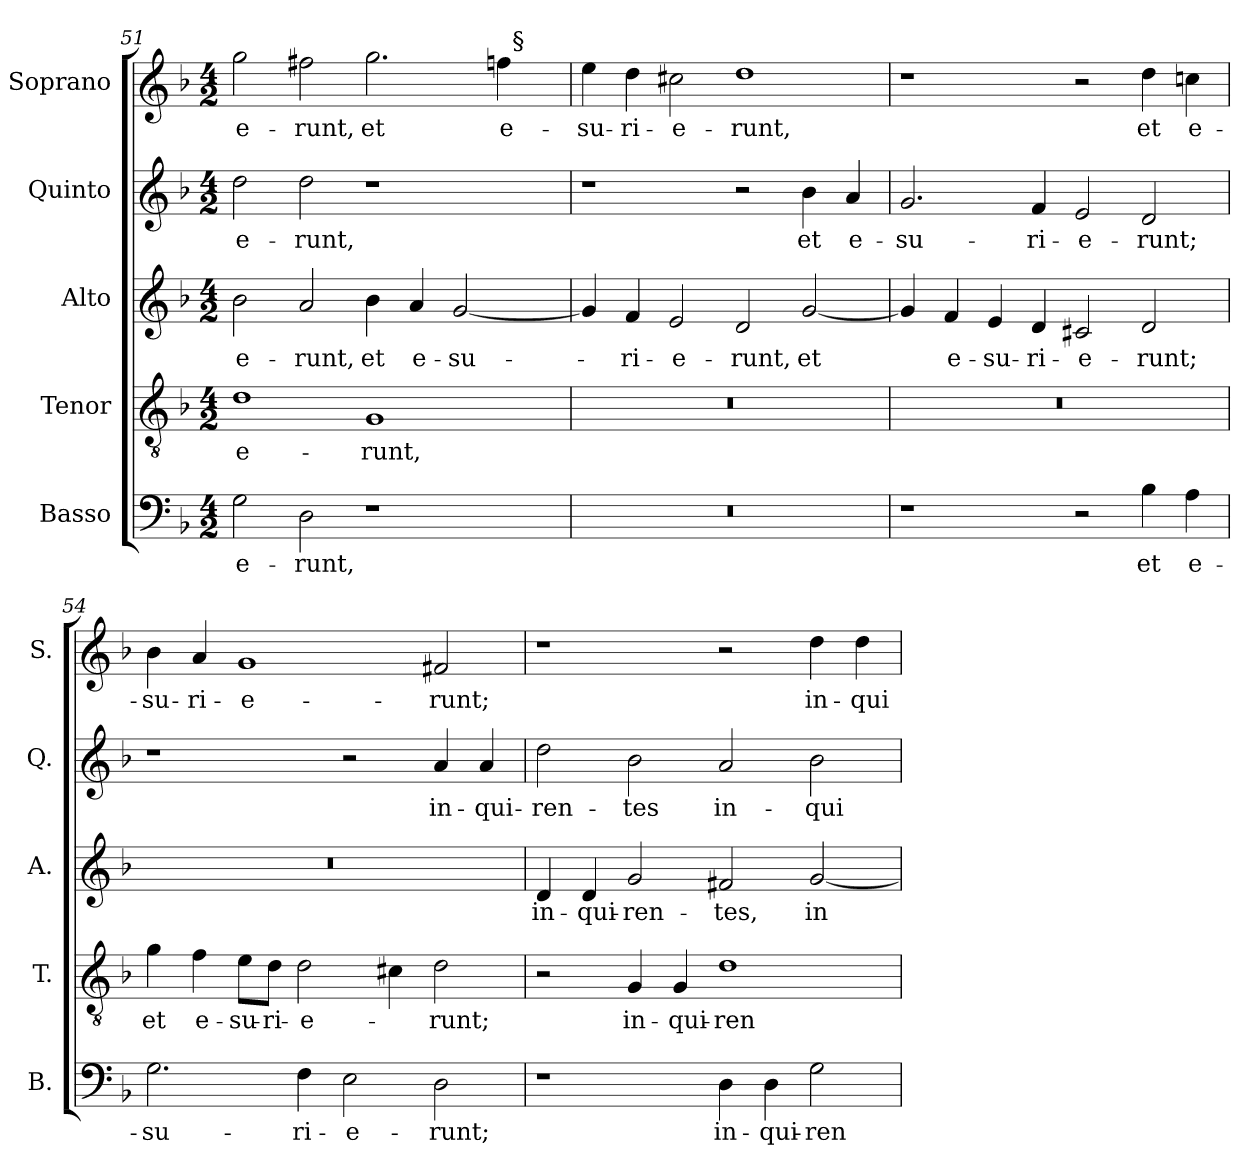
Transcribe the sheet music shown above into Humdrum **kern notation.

**kern	**text	**kern	**text	**kern	**text	**kern	**text	**kern	**text
*part5	*part5	*part4	*part4	*part3	*part3	*part2	*part2	*part1	*part1
*staff5	*staff5	*staff4	*staff4	*staff3	*staff3	*staff2	*staff2	*staff1	*staff1
*I"Basso	*	*I"Tenor	*	*I"Alto	*	*I"Quinto	*	*I"Soprano	*
*I'B.	*	*I'T.	*	*I'A.	*	*I'Q.	*	*I'S.	*
*clefF4	*	*clefGv2	*	*clefG2	*	*clefG2	*	*clefG2	*
*	*	*ITrd7c12	*	*	*	*	*	*	*
*k[b-]	*	*k[b-]	*	*k[b-]	*	*k[b-]	*	*k[b-]	*
*F:	*	*F:	*	*F:	*	*F:	*	*F:	*
*M4/2	*	*M4/2	*	*M4/2	*	*M4/2	*	*M4/2	*
=51	=51	=51	=51	=51	=51	=51	=51	=51	=51
!	!LO:LY:b:color=#000000	!	!	!	!	!	!	!	!
!	!	!	!LO:LY:b:color=#000000	!	!	!	!	!	!
!	!	!	!	!	!LO:LY:b:color=#000000	!	!	!	!
!	!	!	!	!	!	!	!LO:LY:b:color=#000000	!	!
!	!	!	!	!	!	!	!	!	!LO:LY:b:color=#000000
*	*	*	*	*	*	*	*	*^	*
2Gi\	-e-	1Di	-e-	2b-i\	-e-	2ddi\	-e-	2ggi\	1ryy	-e-
!	!LO:LY:b:color=#000000	!	!	!	!	!	!	!	!	!
!	!	!	!	!	!LO:LY:b:color=#000000	!	!	!	!	!
!	!	!	!	!	!	!	!LO:LY:b:color=#000000	!	!	!
!	!	!	!	!	!	!	!	!	!	!LO:LY:b:color=#000000
2Di\	-runt,	.	.	2ai/	-runt,	2ddi\	-runt,	2ff#Xi\	.	-runt,
!	!	!	!LO:LY:b:color=#000000	!	!	!	!	!	!	!
!	!	!	!	!	!LO:LY:b:color=#000000	!	!	!	!	!
!	!	!	!	!	!	!	!	!	!	!LO:LY:b:color=#000000
1r	.	1GGi	-runt,	4b-i\	et	1r	.	2.ggi\	2ryy	et
!	!	!	!	!	!LO:LY:b:color=#000000	!	!	!	!	!
.	.	.	.	4ai/	e-	.	.	.	.	.
!	!	!	!	!	!LO:LY:b:color=#000000	!	!	!	!	!
.	.	.	.	[2gi/	-su-	.	.	.	4ryy	.
!	!	!	!	!	!	!	!	!	!	!LO:LY:b:color=#000000
.	.	.	.	.	.	.	.	4ffi\	32ryy	e-
.	.	.	.	.	.	.	.	.	256ryy	.
!	!	!	!	!	!	!	!	!	!LO:TX:a:t=§	!
.	.	.	.	.	.	.	.	.	8ryy	.
.	.	.	.	.	.	.	.	.	16ryy	.
.	.	.	.	.	.	.	.	.	64..ryy	.
!!LO:PB:g=z
=52	=52	=52	=52	=52	=52	=52	=52	=52	=52	=52
!LO:N:vis=1	!	!LO:N:vis=1	!	!	!	!	!	!	!	!
*	*	*	*	*	*	*	*	*v	*v	*
*	*	*	*	*	*	*	*	*^	*
!	!	!	!	!	!	!	!	!	!	!LO:LY:b:color=#000000
*	*	*	*	*	*	*	*	*v	*v	*
0r	.	0r	.	4gi/]	.	1r	.	4eei\	-su-
!	!	!	!	!	!LO:LY:b:color=#000000	!	!	!	!
!	!	!	!	!	!	!	!	!	!LO:LY:b:color=#000000
.	.	.	.	4fi/	-ri-	.	.	4ddi\	-ri-
!	!	!	!	!	!LO:LY:b:color=#000000	!	!	!	!
!	!	!	!	!	!	!	!	!	!LO:LY:b:color=#000000
.	.	.	.	2ei/	-e-	.	.	2cc#Xi\	-e-
!	!	!	!	!	!LO:LY:b:color=#000000	!	!	!	!
!	!	!	!	!	!	!	!	!	!LO:LY:b:color=#000000
.	.	.	.	2di/	-runt,	2r	.	1ddi	-runt,
!	!	!	!	!	!LO:LY:b:color=#000000	!	!	!	!
!	!	!	!	!	!	!	!LO:LY:b:color=#000000	!	!
.	.	.	.	[2gi/	et	4b-i\	et	.	.
!	!	!	!	!	!	!	!LO:LY:b:color=#000000	!	!
.	.	.	.	.	.	4ai/	e-	.	.
=53	=53	=53	=53	=53	=53	=53	=53	=53	=53
!	!	!LO:N:vis=1	!	!	!	!	!	!	!
!	!	!	!	!	!	!	!LO:LY:b:color=#000000	!	!
1r	.	0r	.	4gi/]	.	2.gi/	-su-	1r	.
!	!	!	!	!	!LO:LY:b:color=#000000	!	!	!	!
.	.	.	.	4fi/	e-	.	.	.	.
!	!	!	!	!	!LO:LY:b:color=#000000	!	!	!	!
.	.	.	.	4ei/	-su-	.	.	.	.
!	!	!	!	!	!LO:LY:b:color=#000000	!	!	!	!
!	!	!	!	!	!	!	!LO:LY:b:color=#000000	!	!
.	.	.	.	4di/	-ri-	4fi/	-ri-	.	.
!	!	!	!	!	!LO:LY:b:color=#000000	!	!	!	!
!	!	!	!	!	!	!	!LO:LY:b:color=#000000	!	!
2r	.	.	.	2c#Xi/	-e-	2ei/	-e-	2r	.
!	!LO:LY:b:color=#000000	!	!	!	!	!	!	!	!
!	!	!	!	!	!LO:LY:b:color=#000000	!	!	!	!
!	!	!	!	!	!	!	!LO:LY:b:color=#000000	!	!
!	!	!	!	!	!	!	!	!	!LO:LY:b:color=#000000
4B-i\	et	.	.	2di/	-runt;	2di/	-runt;	4ddi\	et
!	!LO:LY:b:color=#000000	!	!	!	!	!	!	!	!
!	!	!	!	!	!	!	!	!	!LO:LY:b:color=#000000
4Ai\	e-	.	.	.	.	.	.	4ccni\	e-
=54	=54	=54	=54	=54	=54	=54	=54	=54	=54
!	!LO:LY:b:color=#000000	!	!	!	!	!	!	!	!
!	!	!	!LO:LY:b:color=#000000	!LO:N:vis=1	!	!	!	!	!
!	!	!	!	!	!	!	!	!	!LO:LY:b:color=#000000
2.Gi\	-su-	4Gi\	et	0r	.	1r	.	4b-i\	-su-
!	!	!	!LO:LY:b:color=#000000	!	!	!	!	!	!
!	!	!	!	!	!	!	!	!	!LO:LY:b:color=#000000
.	.	4Fi\	e-	.	.	.	.	4ai/	-ri-
!	!	!	!LO:LY:b:color=#000000	!	!	!	!	!	!
!	!	!	!	!	!	!	!	!	!LO:LY:b:color=#000000
.	.	8Ei\L	-su-	.	.	.	.	1gi	-e-
!	!	!	!LO:LY:b:color=#000000	!	!	!	!	!	!
.	.	8Di\J	-ri-	.	.	.	.	.	.
!	!LO:LY:b:color=#000000	!	!	!	!	!	!	!	!
!	!	!	!LO:LY:b:color=#000000	!	!	!	!	!	!
4Fi\	-ri-	2Di\	-e-	.	.	.	.	.	.
!	!LO:LY:b:color=#000000	!	!	!	!	!	!	!	!
2Ei\	-e-	.	.	.	.	2r	.	.	.
.	.	4C#Xi\	.	.	.	.	.	.	.
!	!LO:LY:b:color=#000000	!	!	!	!	!	!	!	!
!	!	!	!LO:LY:b:color=#000000	!	!	!	!	!	!
!	!	!	!	!	!	!	!LO:LY:b:color=#000000	!	!
!	!	!	!	!	!	!	!	!	!LO:LY:b:color=#000000
2Di\	-runt;	2Di\	-runt;	.	.	4ai/	in-	2f#Xi/	-runt;
!	!	!	!	!	!	!	!LO:LY:b:color=#000000	!	!
.	.	.	.	.	.	4ai/	-qui-	.	.
=55	=55	=55	=55	=55	=55	=55	=55	=55	=55
!	!	!	!	!	!LO:LY:b:color=#000000	!	!	!	!
!	!	!	!	!	!	!	!LO:LY:b:color=#000000	!	!
1r	.	2r	.	4di/	in-	2ddi\	-ren-	1r	.
!	!	!	!	!	!LO:LY:b:color=#000000	!	!	!	!
.	.	.	.	4di/	-qui-	.	.	.	.
!	!	!	!LO:LY:b:color=#000000	!	!	!	!	!	!
!	!	!	!	!	!LO:LY:b:color=#000000	!	!	!	!
!	!	!	!	!	!	!	!LO:LY:b:color=#000000	!	!
.	.	4GGi/	in-	2gi/	-ren-	2b-i\	-tes	.	.
!	!	!	!LO:LY:b:color=#000000	!	!	!	!	!	!
.	.	4GGi/	-qui-	.	.	.	.	.	.
!	!LO:LY:b:color=#000000	!	!	!	!	!	!	!	!
!	!	!	!LO:LY:b:color=#000000	!	!	!	!	!	!
!	!	!	!	!	!LO:LY:b:color=#000000	!	!	!	!
!	!	!	!	!	!	!	!LO:LY:b:color=#000000	!	!
4Di\	in-	1Di	-ren-	2f#Xi/	-tes,	2ai/	in-	2r	.
!	!LO:LY:b:color=#000000	!	!	!	!	!	!	!	!
4Di\	-qui-	.	.	.	.	.	.	.	.
!	!LO:LY:b:color=#000000	!	!	!	!	!	!	!	!
!	!	!	!	!	!LO:LY:b:color=#000000	!	!	!	!
!	!	!	!	!	!	!	!LO:LY:b:color=#000000	!	!
!	!	!	!	!	!	!	!	!	!LO:LY:b:color=#000000
2Gi\	-ren-	.	.	[2gi/	in-	2b-i\	-qui-	4ddi\	in-
!	!	!	!	!	!	!	!	!	!LO:LY:b:color=#000000
.	.	.	.	.	.	.	.	4ddi\	-qui-
=	=	=	=	=	=	=	=	=	=
*-	*-	*-	*-	*-	*-	*-	*-	*-	*-
